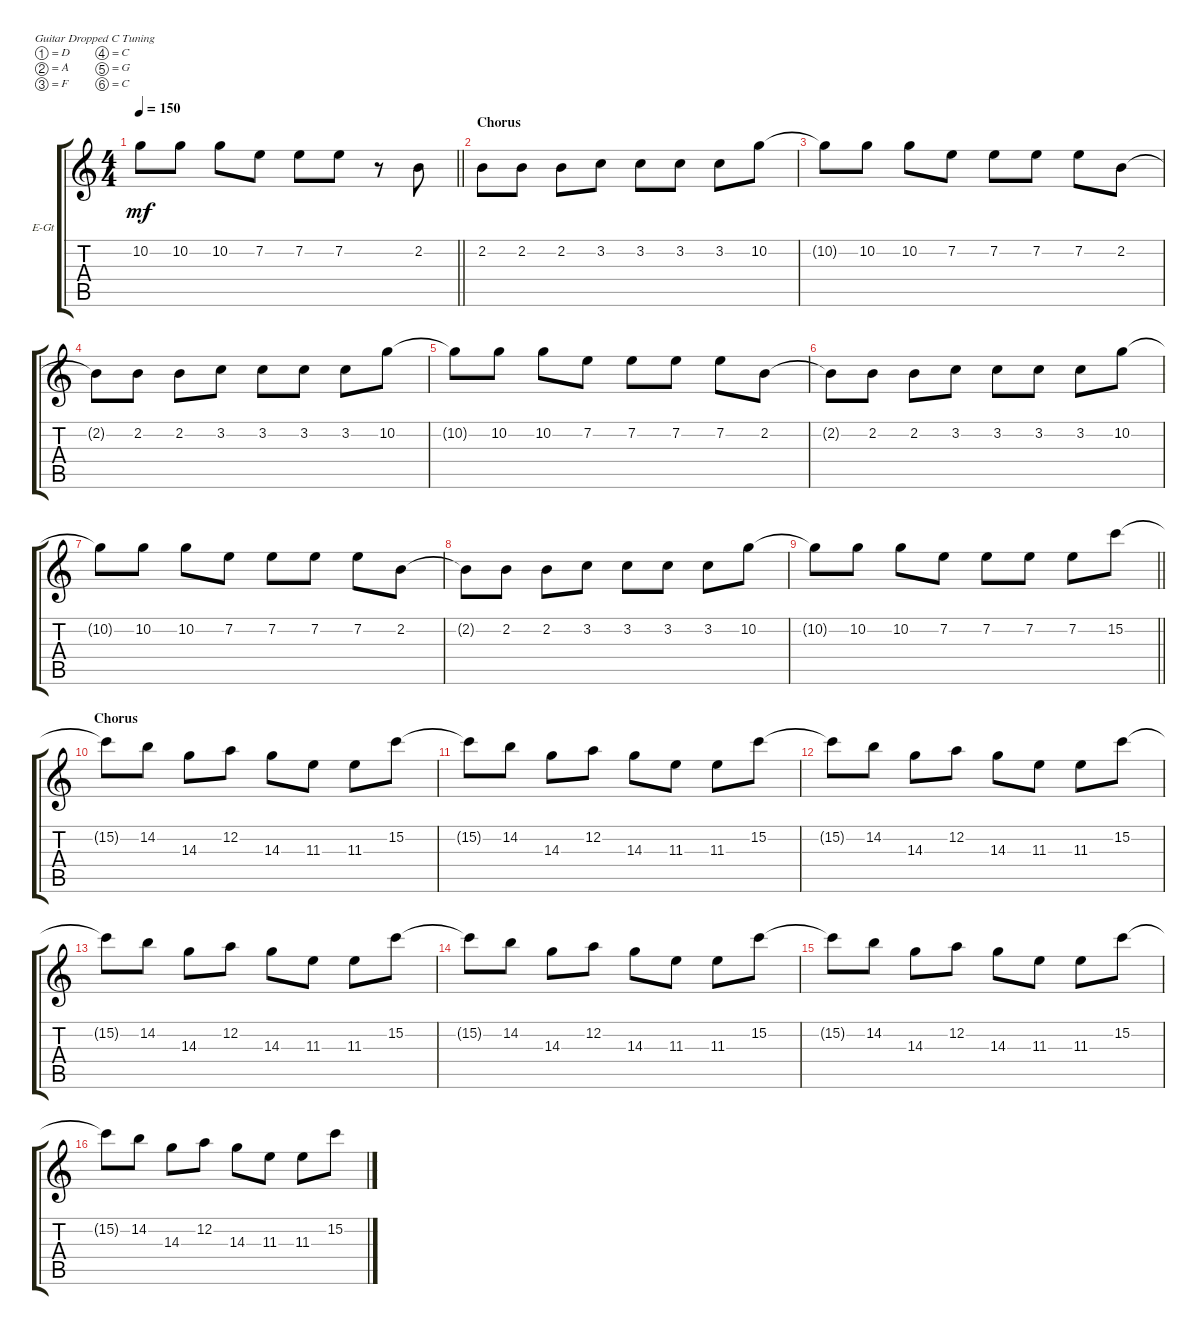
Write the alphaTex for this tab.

\defaultSystemsLayout 4
\bracketExtendMode groupsimilarinstruments
\firstSystemTrackNameOrientation horizontal
\otherSystemsTrackNameOrientation horizontal
\track ("Guitar 1" "E-Gt") {instrument overdrivenguitar}
\staff {score tabs}
\tuning (D4 A3 F3 C3 G2 C2)
\ts (4 4)
\tempo 150
\clef g2
\barLineRight lightlight
\ks c
10.2{t}.8{dy mf} 10.2.8 10.2.8 7.2.8 7.2.8 7.2.8 r.8 2.2.8 |
\section ("" "Chorus")
2.2.8 2.2.8 2.2.8 3.2.8 3.2.8 3.2.8 3.2.8 10.2.8 |
10.2{t}.8 10.2.8 10.2.8 7.2.8 7.2.8 7.2.8 7.2.8 2.2.8 |
2.2{t}.8 2.2.8 2.2.8 3.2.8 3.2.8 3.2.8 3.2.8 10.2.8 |
10.2{t}.8 10.2.8 10.2.8 7.2.8 7.2.8 7.2.8 7.2.8 2.2.8 |
2.2{t}.8 2.2.8 2.2.8 3.2.8 3.2.8 3.2.8 3.2.8 10.2.8 |
10.2{t}.8 10.2.8 10.2.8 7.2.8 7.2.8 7.2.8 7.2.8 2.2.8 |
2.2{t}.8 2.2.8 2.2.8 3.2.8 3.2.8 3.2.8 3.2.8 10.2.8 |
\barLineRight lightlight
10.2{t}.8 10.2.8 10.2.8 7.2.8 7.2.8 7.2.8 7.2.8 15.2.8 |
\section ("" "Chorus")
15.2{t}.8 14.2.8 14.3.8 12.2.8 14.3.8 11.3.8 11.3.8 15.2.8 |
15.2{t}.8 14.2.8 14.3.8 12.2.8 14.3.8 11.3.8 11.3.8 15.2.8 |
15.2{t}.8 14.2.8 14.3.8 12.2.8 14.3.8 11.3.8 11.3.8 15.2.8 |
15.2{t}.8 14.2.8 14.3.8 12.2.8 14.3.8 11.3.8 11.3.8 15.2.8 |
15.2{t}.8 14.2.8 14.3.8 12.2.8 14.3.8 11.3.8 11.3.8 15.2.8 |
15.2{t}.8 14.2.8 14.3.8 12.2.8 14.3.8 11.3.8 11.3.8 15.2.8 |
15.2{t}.8 14.2.8 14.3.8 12.2.8 14.3.8 11.3.8 11.3.8 15.2.8
